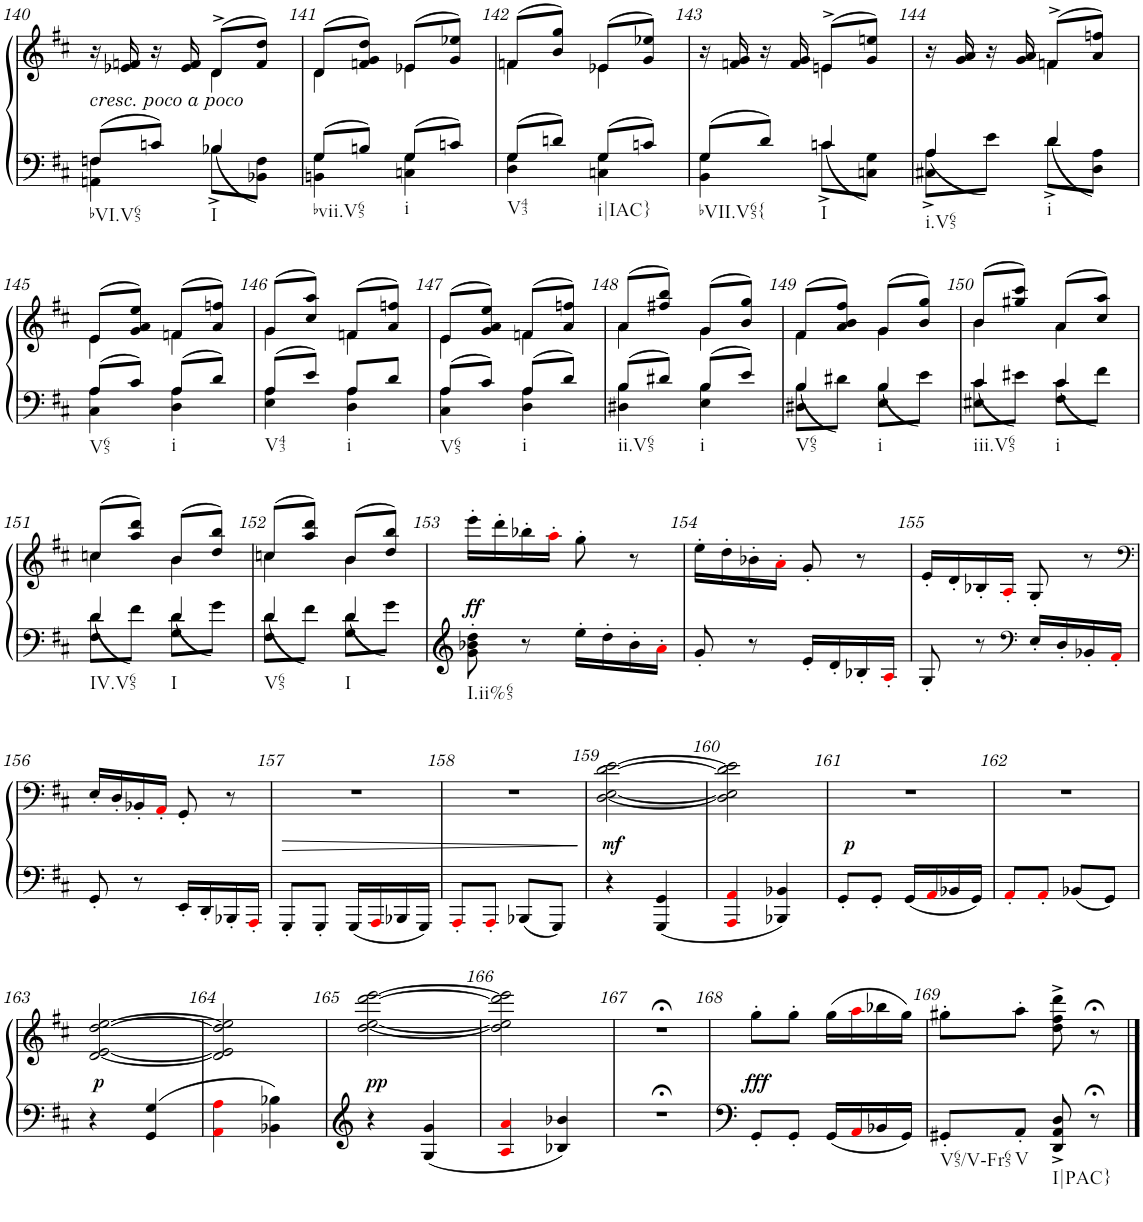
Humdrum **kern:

**kern	**kern	**dynam
*part1	*part1	*part1
*staff2	*staff1	*staff1/2
*I"Piano	*	*
*I'Pno.	*	*
!!LO:PB:g=z
*clefF4	*clefG2	*
*k[f#c#]	*k[f#c#]	*
*M2/4	*M2/4	*
=140	=140	=140
*^	*^	*
!LO:TX:a:i:t=cresc. poco a poco	!	!	!	!
!LO:TX:b:t=bVI.V65	!	!	!	!
8Fn/L	4AAn\ 4F\	16r	4ryy	.
.	.	16e-X/ 16fn/	.	.
8cn/J	.	16r	.	.
.	.	16e-/ 16f/	.	.
!LO:TX:b:t=I	!	!	!	!
4B-X/	8B-^\L	(8d^/L	4d\	.
.	8BB-X\ 8F\J	8f/ 8dd/J)	.	.
=141	=141	=141	=141	=141
!LO:TX:b:t=bvii.V65	!	!	!	!
8G/L	4BBn\ 4G\	(8d/L	4d\	.
8Bn/J	.	8fn/ 8g/ 8dd/J)	.	.
!LO:TX:b:t=i	!	!	!	!
8G/L	4Cn\ 4G\	(8e-X/L	4e-\	.
8cn/J	.	8g/ 8ee-X/J)	.	.
=142	=142	=142	=142	=142
!LO:TX:b:t=V43	!	!	!	!
8G/L	4D\ 4G\	(8fn/L	4f\	.
8dn/J	.	8b/ 8gg/J)	.	.
!LO:TX:b:t=i|IAC}	!	!	!	!
8G/L	4Cn\ 4G\	(8e-X/L	4e-\	.
8cn/J	.	8g/ 8ee-X/J)	.	.
=143	=143	=143	=143	=143
!LO:TX:b:t=bVII.V65{	!	!	!	!
8G/L	4BB\ 4G\	16r	4ryy	.
.	.	16fn/ 16g/	.	.
8d/J	.	16r	.	.
.	.	16f/ 16g/	.	.
!LO:TX:b:t=I	!	!	!	!
4cn/	8c^\L	(8e^/L	4en\	.
.	8Cn\ 8G\J	8g/ 8een/J)	.	.
=144	=144	=144	=144	=144
!LO:TX:b:t=i.V65	!	!	!	!
4A/	8C#X\^ 8A\^L	16r	4ryy	.
.	.	16g/ 16a/	.	.
.	8e\J	16r	.	.
.	.	16g/ 16a/	.	.
!LO:TX:b:t=i	!	!	!	!
4d/	8d^\L	(8fn^/L	4f\	.
.	8D\ 8A\J	8a/ 8ffn/J)	.	.
!!LO:LB:g=z	!!
=145	=145	=145	=145	=145
!LO:TX:b:t=V65	!	!	!	!
8A/L	4C#\ 4A\	(8e/L	4e\	.
8c#/J	.	8g/ 8a/ 8ee/J)	.	.
!LO:TX:b:t=i	!	!	!	!
8A/L	4D\ 4A\	(8fn/L	4f\	.
8d/J	.	8a/ 8ffn/J)	.	.
=146	=146	=146	=146	=146
!LO:TX:b:t=V43	!	!	!	!
8A/L	4E\ 4A\	(8g/L	4g\	.
8e/J	.	8cc#/ 8aa/J)	.	.
!LO:TX:b:t=i	!	!	!	!
8A/L	4D\ 4A\	(8fn/L	4f\	.
8d/J	.	8a/ 8ffn/J)	.	.
=147	=147	=147	=147	=147
!LO:TX:b:t=V65	!	!	!	!
8A/L	4C#\ 4A\	(8e/L	4e\	.
8c#/J	.	8g/ 8a/ 8ee/J)	.	.
!LO:TX:b:t=i	!	!	!	!
8A/L	4D\ 4A\	(8fn/L	4f\	.
8d/J	.	8a/ 8ffn/J)	.	.
=148	=148	=148	=148	=148
!LO:TX:b:t=ii.V65	!	!	!	!
8B/L	4D#X\ 4B\	(8a/L	4a\	.
8d#X/J	.	8ff#X/ 8bb/J)	.	.
!LO:TX:b:t=i	!	!	!	!
8B/L	4E\ 4B\	(8g/L	4g\	.
8e/J	.	8b/ 8gg/J)	.	.
=149	=149	=149	=149	=149
!LO:TX:b:t=V65	!	!	!	!
4B/	8D#X\ 8B\L	(8f#/L	4f#\	.
.	8d#X\J	8a/ 8b/ 8ff#/J)	.	.
!LO:TX:b:t=i	!	!	!	!
4B/	8E\ 8B\L	(8g/L	4g\	.
.	8e\J	8b/ 8gg/J)	.	.
=150	=150	=150	=150	=150
!LO:TX:b:t=iii.V65	!	!	!	!
4c#/	8E#X\ 8c#\L	(8b/L	4b\	.
.	8e#X\J	8gg#X/ 8ccc#/J)	.	.
!LO:TX:b:t=i	!	!	!	!
4c#/	8F#\ 8c#\L	(8a/L	4a\	.
.	8f#\J	8cc#/ 8aa/J)	.	.
!!LO:LB:g=z	!!
=151	=151	=151	=151	=151
!LO:TX:b:t=IV.V65	!	!	!	!
4d/	8F#\ 8d\L	(8ccn/L	4cc\	.
.	8f#\J	8aa/ 8ddd/J)	.	.
!LO:TX:b:t=I	!	!	!	!
4d/	8G\ 8d\L	(8b/L	4b\	.
.	8g\J	8dd/ 8bb/J)	.	.
=152	=152	=152	=152	=152
!LO:TX:b:t=V65	!	!	!	!
4d/	8F#\ 8d\L	(8ccn/L	4cc\	.
.	8f#\J	8aa/ 8ddd/J)	.	.
!LO:TX:b:t=I	!	!	!	!
4d/	8G\ 8d\L	(8b/L	4b\	.
.	8g\J	8dd/ 8bb/J)	.	.
*	*	*v	*v	*
=153	=153	=153	=153
!LO:TX:b:t=I.ii%65	!	!	!
!	!	!	!LO:DY:b
*v	*v	*	*
8g\' 8b-X\' 8dd\'	16eee'\LL	ff
.	16ddd'\	.
8r	16bb-X'\	.
.	16aa'i\JJ	.
16ee'\LL	8gg'\	.
16dd'\	.	.
16b-'\	8r	.
16a'i\JJ	.	.
=154	=154	=154
8g'/	16ee'\LL	.
.	16dd'\	.
8r	16b-X'\	.
.	16a'i\JJ	.
16e'/LL	8g'/	.
16d'/	.	.
16B-X'/	8r	.
16A'i/JJ	.	.
=155	=155	=155
8G'/	16e'/LL	.
.	16d'/	.
8r	16B-X'/	.
.	16A'i/JJ	.
*clefF4	*	*
16E'</LL	8G'/	.
16D'</	.	.
16BB-X'</	8r	.
16AA'<i/JJ	.	.
!!LO:LB:g=z
=156	=156	=156
*	*clefF4	*
8GG'</	16E'/LL	.
.	16D'/	.
8r	16BB-X'/	.
.	16AA'i/JJ	.
16EE'</LL	8GG'/	.
16DD'</	.	.
16BBB-X'</	8r	.
16AAA'<i/JJ	.	.
=157	=157	=157
!	!	!LO:HP:b
8GGG'/L	2r	>
8GGG'/J	.	.
16GGG/LL	.	.
16AAAi/	.	.
16BBB-X/	.	.
16GGG/JJ	.	.
=158	=158	=158
8AAA'i/L	2r	.
8AAA'i/J	.	.
8BBB-X/L	.	.
8GGG/J	.	.
.	.	]
=159	=159	=159
!	!	!LO:DY:b
4r	[2D\ [<2E\ [>2d\ [2e\	mf
4GGG/ 4GG/	.	.
=160	=160	=160
4AAAi/ 4AAi/	2D\] 2E\] 2d\] 2e\]	.
4BBB-X/ 4BB-X/	.	.
=161	=161	=161
!	!	!LO:DY:b
8GG'/L	2r	p
8GG'/J	.	.
16GG/LL	.	.
16AAi/	.	.
16BB-X/	.	.
16GG/JJ	.	.
=162	=162	=162
8AA'i/L	2r	.
8AA'i/J	.	.
8BB-X/L	.	.
8GG/J	.	.
!!LO:LB:g=z
=163	=163	=163
!	!	!LO:DY:a=2
4r	[2d/ [<2e/ [>2dd/ [2ee/	p
4GG/ 4G/	.	.
=164	=164	=164
4AAi\ 4Ai\	2d/] 2e/] 2dd/] 2ee/]	.
4BB-X\ 4B-X\	.	.
=165	=165	=165
!	!	!LO:DY:a=2
4r	[2dd\ [<2ee\ [>2ddd\ [2eee\	pp
4G/ 4g/	.	.
=166	=166	=166
4Ai/ 4ai/	2dd\] 2ee\] 2ddd\] 2eee\]	.
4B-X/ 4b-X/	.	.
=167	=167	=167
2r;<	2r;<	.
=168	=168	=168
!	!	!LO:DY:b
8GG'/L	8gg'\L	fff
8GG'/J	8gg'\J	.
16GG/LL	(16gg\LL	.
16AAi/	16aai\	.
16BB-X/	16bb-X\	.
16GG/JJ	16gg\JJ)	.
=169	=169	=169
!LO:TX:b:t=V65/V-Fr65	!	!
8GG#X'/L	8gg#X'\L	.
!LO:TX:b:t=V	!	!
8AA'/J	8aa'\J	.
!LO:TX:b:t=I|PAC}	!	!
8DD/^ 8AA/^ 8D/^	8dd\^ 8ff#\^ 8ddd\^	.
8r;<	8r;<	.
==	==	==
*-	*-	*-
